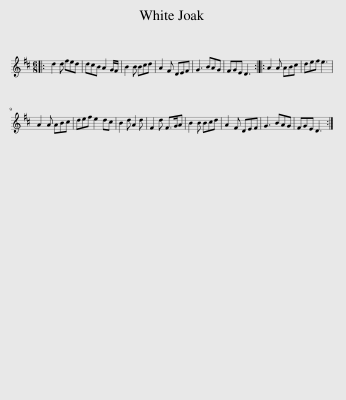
X:1
L:1/8
M:6/8
I:linebreak $
K:D
V:1 treble
V:1
|: d2 d fed | dcB A2 G/F/ | B2 B Bcd | A2 F DEF | G3 BAG | %5
 FGE D3 :: A2 A ABc | def e3 |$ A2 A ABc | def e2 dc | %10
 B2 d A2 d | F2 d F>GA | B2 B Bcd | A2 F DEF | G3 BAG | %15
 FGE D3 :| %16
